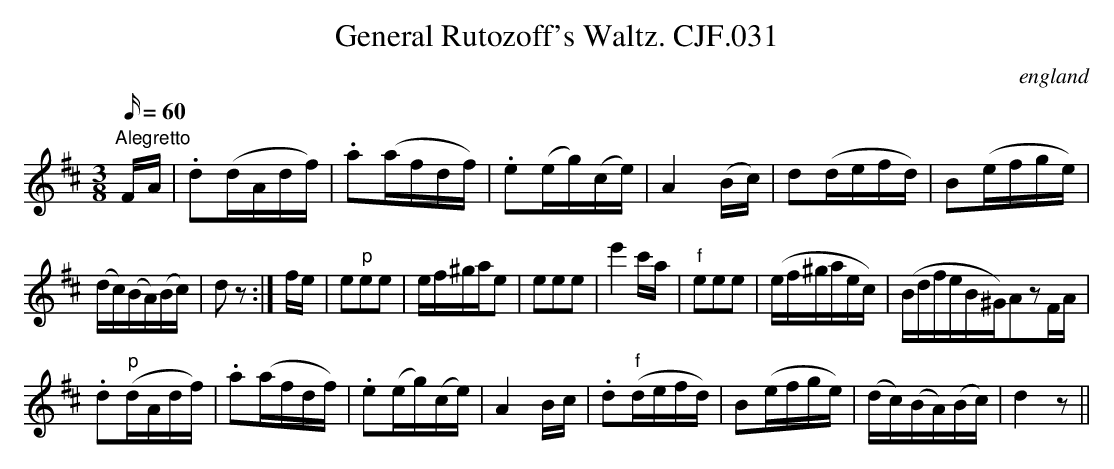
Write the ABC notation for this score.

X:1
T:General Rutozoff's Waltz. CJF.031
O:england
M:3/8
L:1/16
Q:60
K:D
"Alegretto"FA|.d2(dAdf)|.a2(afdf)|\
.e2(eg)(ce)|A4(Bc)|d2(defd)|B2(efge)|
(dc)(BA)(Bc)|d2z2:|fe|e2"p"e2e2|ef^gae2|e2e2e2|\
e'4c'a|"f"e2e2e2|(ef^gaec)|(BdfeB^G)A2z2FA|
.d2"p"(dAdf)|.a2(afdf)|.e2(eg)(ce)|A4Bc|\
.d2"f"(defd)|B2(efge)|(dc)(BA)(Bc)|d4z2||
